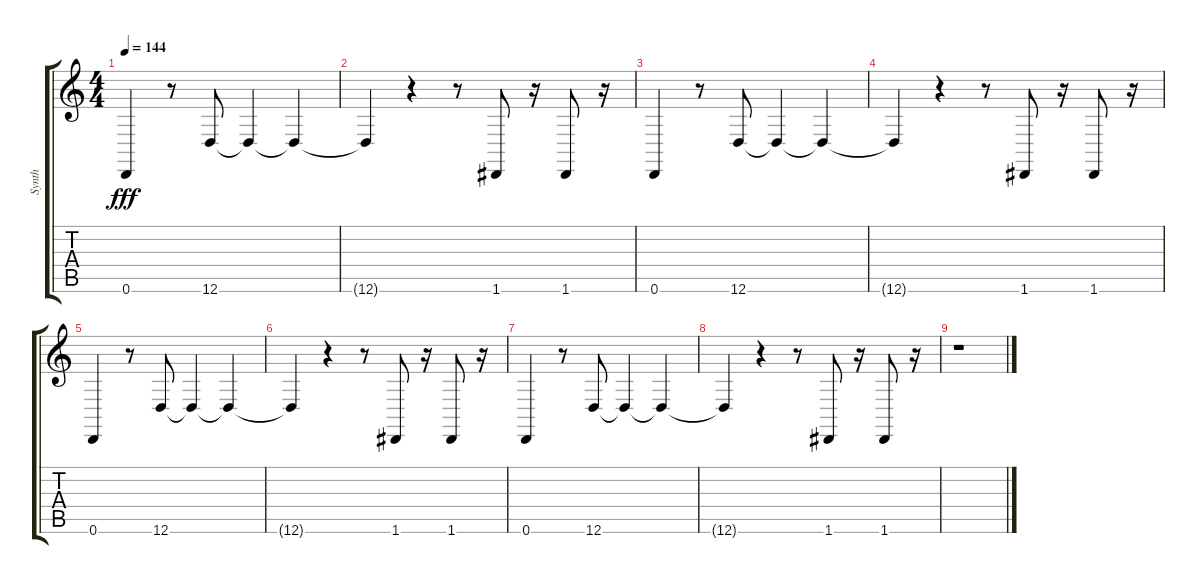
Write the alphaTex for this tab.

\track ("Synth" "Synth") {instrument lead2sawtooth}
\staff {score tabs}
\tuning (E4 B3 G3 D3 A2 D2) {hide}
\ts (4 4)
\tempo 144
\clef g2
\ks c
0.6.4{dy fff} r.8 12.6.8 12.6{t}.4 12.6{t}.4 |
12.6{t}.4 r.4 r.8 1.6.8 r.16 1.6.8 r.16 |
0.6.4 r.8 12.6.8 12.6{t}.4 12.6{t}.4 |
12.6{t}.4 r.4 r.8 1.6.8 r.16 1.6.8 r.16 |
0.6.4 r.8 12.6.8 12.6{t}.4 12.6{t}.4 |
12.6{t}.4 r.4 r.8 1.6.8 r.16 1.6.8 r.16 |
0.6.4 r.8 12.6.8 12.6{t}.4 12.6{t}.4 |
12.6{t}.4 r.4 r.8 1.6.8 r.16 1.6.8 r.16 |
r.1
